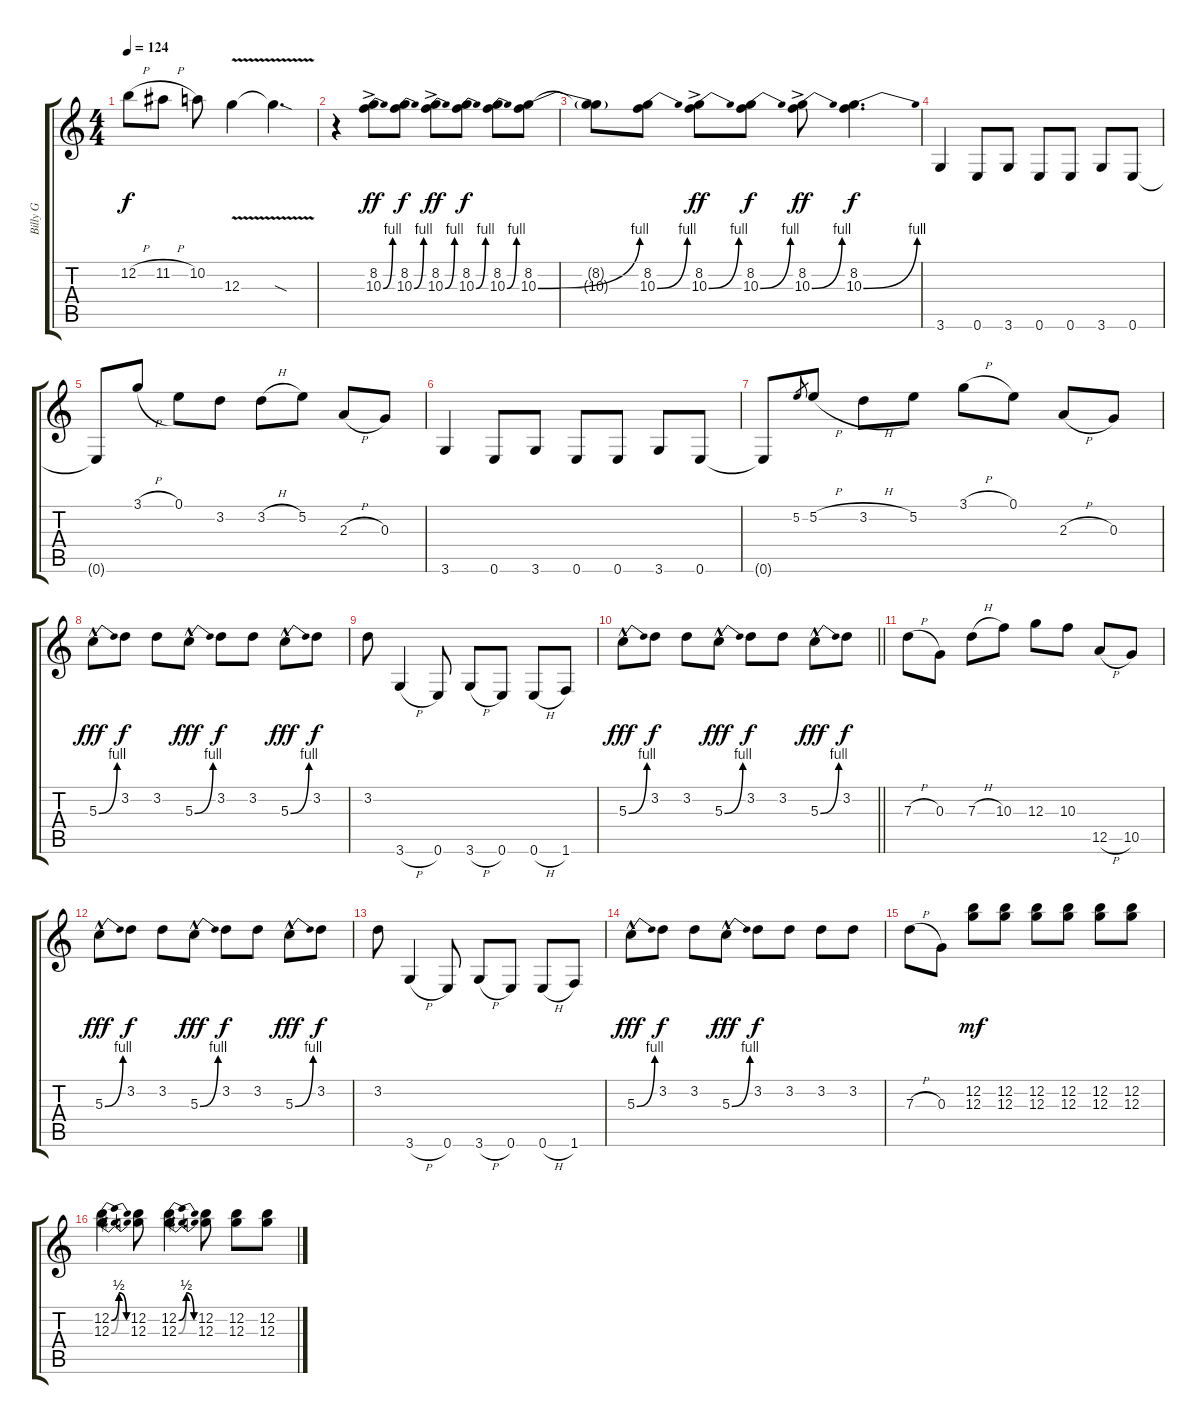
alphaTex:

\track ("Billy G" "Billy G") {instrument overdrivenguitar}
\staff {score tabs}
\tuning (E4 B3 G3 D3 A2 E2) {hide}
\ts (4 4)
\tempo 124
\clef g2
\ks c
12.2{h}.8{dy f} 11.2{h}.8 10.2.8 12.3{v}.4 12.3{sod t}.4{d} |
r.4 (8.2{ac} 10.3{be (bend 0 0 60 4) ac}).8{dy ff} (8.2 10.3{be (bend 0 0 60 4)}).8{dy f} (8.2{ac} 10.3{be (bend 0 0 60 4) ac}).8{dy ff} (8.2 10.3{be (bend 0 0 60 4)}).8{dy f} (8.2 10.3{be (bend 0 0 60 4)}).8 (8.2 10.3{be (bend 0 0 60 4)}).8 |
(8.2{t} 10.3{t}).8 (8.2 10.3{be (bend 0 0 60 4)}).8 (8.2{ac} 10.3{be (bend 0 0 60 4) ac}).8{dy ff} (8.2 10.3{be (bend 0 0 60 4)}).8{dy f} (8.2{ac} 10.3{be (bend 0 0 60 4) ac}).8{dy ff} (8.2 10.3{be (bend 0 0 60 4)}).4{d dy f} |
3.6.4 0.6.8 3.6.8 0.6.8 0.6.8 3.6.8 0.6.8 |
0.6{t}.8 3.1{h}.8 0.1.8 3.2.8 3.2{h}.8 5.2.8 2.3{h}.8 0.3.8 |
3.6.4 0.6.8 3.6.8 0.6.8 0.6.8 3.6.8 0.6.8 |
0.6{t}.8 5.2.8{gr} 5.2{h}.8 3.2{h}.8 5.2.8 3.1{h}.8 0.1.8 2.3{h}.8 0.3.8 |
5.3{be (bend 0 0 60 4) hac}.8{dy fff} 3.2.8{dy f} 3.2.8 5.3{be (bend 0 0 60 4) hac}.8{dy fff} 3.2.8{dy f} 3.2.8 5.3{be (bend 0 0 60 4) hac}.8{dy fff} 3.2.8{dy f} |
3.2.8 3.6{h}.4 0.6.8 3.6{h}.8 0.6.8 0.6{h}.8 1.6.8 |
\barLineRight lightlight
5.3{be (bend 0 0 60 4) hac}.8{dy fff} 3.2.8{dy f} 3.2.8 5.3{be (bend 0 0 60 4) hac}.8{dy fff} 3.2.8{dy f} 3.2.8 5.3{be (bend 0 0 60 4) hac}.8{dy fff} 3.2.8{dy f} |
7.3{h}.8 0.3.8 7.3{h}.8 10.3.8 12.3.8 10.3.8 12.5{h}.8 10.5.8 |
5.3{be (bend 0 0 60 4) hac}.8{dy fff} 3.2.8{dy f} 3.2.8 5.3{be (bend 0 0 60 4) hac}.8{dy fff} 3.2.8{dy f} 3.2.8 5.3{be (bend 0 0 60 4) hac}.8{dy fff} 3.2.8{dy f} |
3.2.8 3.6{h}.4 0.6.8 3.6{h}.8 0.6.8 0.6{h}.8 1.6.8 |
5.3{be (bend 0 0 60 4) hac}.8{dy fff} 3.2.8{dy f} 3.2.8 5.3{be (bend 0 0 60 4) hac}.8{dy fff} 3.2.8{dy f} 3.2.8 3.2.8 3.2.8 |
7.3{h}.8 0.3.8 (12.2 12.3).8{dy mf} (12.2 12.3).8 (12.2 12.3).8 (12.2 12.3).8 (12.2 12.3).8 (12.2 12.3).8 |
(12.2{be (bendrelease 0 0 10 2 49 2 60 0)} 12.3{be (bendrelease 0 0 10 2 50 2 60 0)}).4 (12.2 12.3).8 (12.2{be (bendrelease 0 0 10 2 49 2 60 0)} 12.3{be (bendrelease 0 0 10 2 50 2 60 0)}).4 (12.2 12.3).8 (12.2 12.3).8 (12.2 12.3).8
